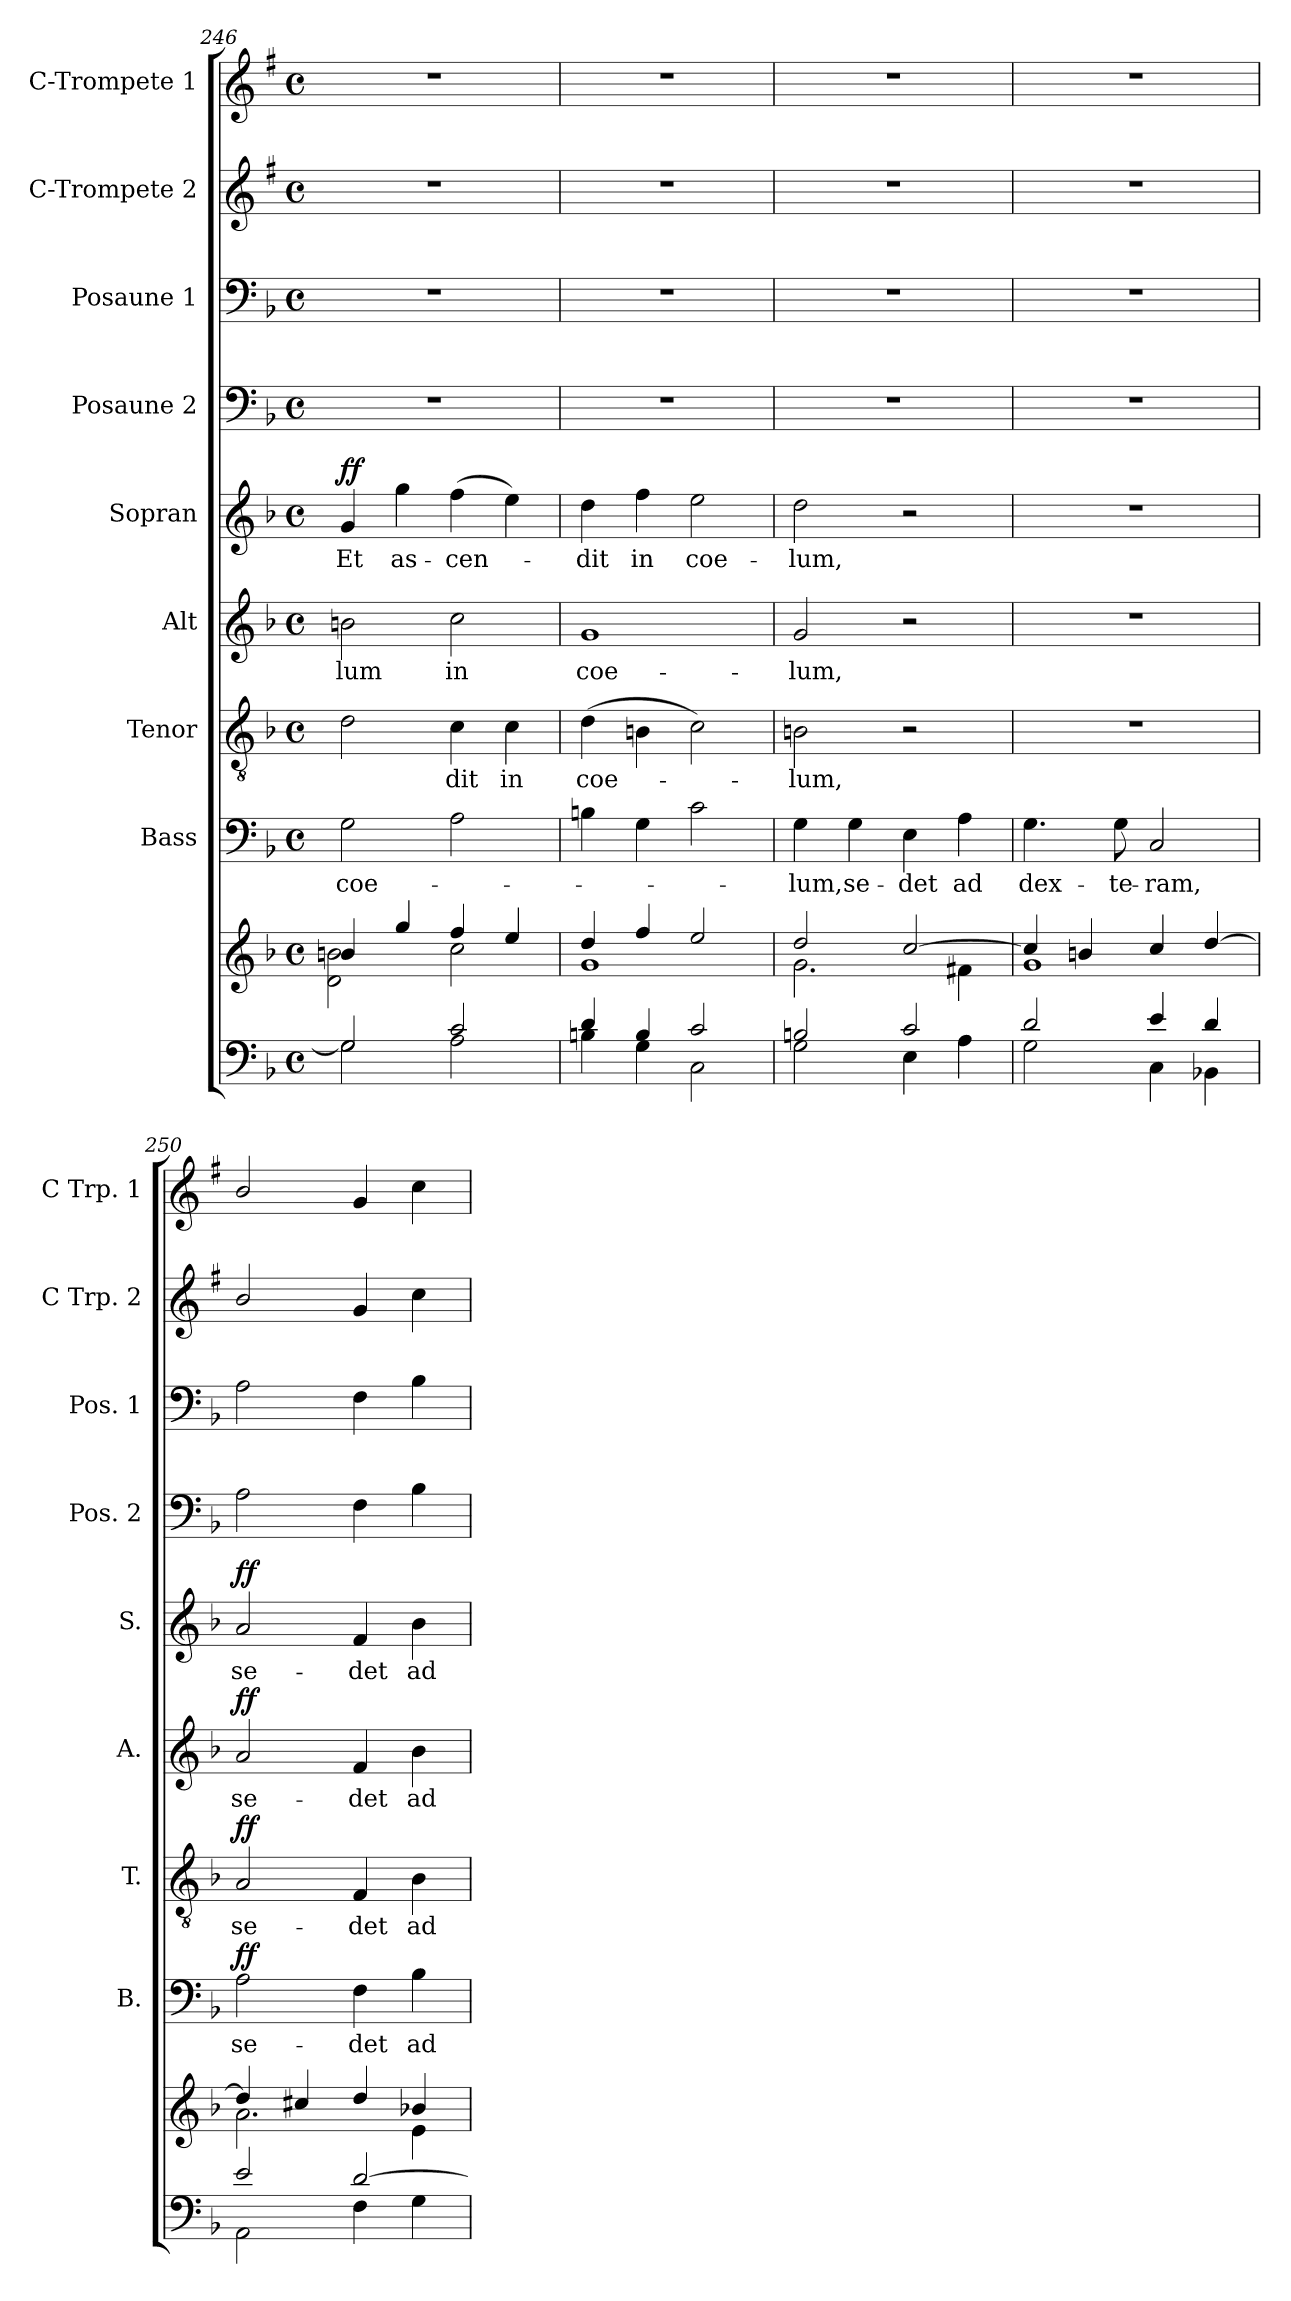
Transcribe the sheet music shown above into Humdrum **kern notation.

**kern	**kern	**kern	**text	**dynam	**kern	**text	**dynam	**kern	**text	**dynam	**kern	**text	**dynam	**kern	**kern	**kern	**kern
*part9	*part9	*part8	*part8	*part8	*part7	*part7	*part7	*part6	*part6	*part6	*part5	*part5	*part5	*part4	*part3	*part2	*part1
*staff10	*staff9	*staff8	*staff8	*staff8	*staff7	*staff7	*staff7	*staff6	*staff6	*staff6	*staff5	*staff5	*staff5	*staff4	*staff3	*staff2	*staff1
*	*	*I"Bass	*	*	*I"Tenor	*	*	*I"Alt	*	*	*I"Sopran	*	*	*I"Posaune 2	*I"Posaune 1	*I"C-Trompete 2	*I"C-Trompete 1
*	*	*I'B.	*	*	*I'T.	*	*	*I'A.	*	*	*I'S.	*	*	*I'Pos. 2	*I'Pos. 1	*I'C Trp. 2	*I'C Trp. 1
*clefF4	*clefG2	*clefF4	*	*	*clefGv2	*	*	*clefG2	*	*	*clefG2	*	*	*clefF4	*clefF4	*clefG2	*clefG2
*	*	*	*	*	*	*	*	*	*	*	*	*	*	*	*	*ITrd1c2	*ITrd1c2
*k[b-]	*k[b-]	*k[b-]	*	*	*k[b-]	*	*	*k[b-]	*	*	*k[b-]	*	*	*k[b-]	*k[b-]	*k[b-]	*k[b-]
*F:	*F:	*F:	*	*	*F:	*	*	*F:	*	*	*F:	*	*	*F:	*F:	*F:	*F:
*M4/4	*M4/4	*M4/4	*	*	*M4/4	*	*	*M4/4	*	*	*M4/4	*	*	*M4/4	*M4/4	*M4/4	*M4/4
*met(c)	*met(c)	*met(c)	*	*	*met(c)	*	*	*met(c)	*	*	*met(c)	*	*	*met(c)	*met(c)	*met(c)	*met(c)
=246	=246	=246	=246	=246	=246	=246	=246	=246	=246	=246	=246	=246	=246	=246	=246	=246	=246
*^	*^	*	*	*	*	*	*	*	*	*	*	*	*	*	*	*	*
!	!	!	!	!	!LO:LY:b	!	!	!	!	!	!LO:LY:b	!	!	!LO:LY:b	!LO:DY:a	!	!	!	!
2G/]	2G\	4bn/	2d\ 2b\	2G\	coe-	.	2d\	.	.	2bn\	-lum	.	4g/	Et	ff	1r	1r	1r	1r
!	!	!	!	!	!	!	!	!	!	!	!	!	!	!LO:LY:b	!	!	!	!	!
.	.	4gg/	.	.	.	.	.	.	.	.	.	.	4gg\	as-	.	.	.	.	.
!	!	!	!	!	!	!	!	!LO:LY:b	!	!	!LO:LY:b	!	!	!LO:LY:b	!	!	!	!	!
2c/	2A\	4ff/	2cc\	2A\	.	.	4c\	-dit	.	2cc\	in	.	(>4ff\	-cen-	.	.	.	.	.
!	!	!	!	!	!	!	!	!LO:LY:b	!	!	!	!	!	!	!	!	!	!	!
.	.	4ee/	.	.	.	.	4c\	in	.	.	.	.	4ee\)	.	.	.	.	.	.
!!LO:PB:g=z
=247	=247	=247	=247	=247	=247	=247	=247	=247	=247	=247	=247	=247	=247	=247	=247	=247	=247	=247	=247
!	!	!	!	!	!	!	!	!LO:LY:b	!	!	!LO:LY:b	!	!	!LO:LY:b	!	!	!	!	!
4d/	4Bn\	4dd/	1g	4Bn\	.	.	(>4d\	coe-	.	1g	coe-	.	4dd\	-dit	.	1r	1r	1r	1r
!	!	!	!	!	!	!	!	!	!	!	!	!	!	!LO:LY:b	!	!	!	!	!
4B/	4G\	4ff/	.	4G\	.	.	4Bn\	.	.	.	.	.	4ff\	in	.	.	.	.	.
!	!	!	!	!	!	!	!	!	!	!	!	!	!	!LO:LY:b	!	!	!	!	!
2c/	2C\	2ee/	.	2c\	.	.	2c\)	.	.	.	.	.	2ee\	coe-	.	.	.	.	.
=248	=248	=248	=248	=248	=248	=248	=248	=248	=248	=248	=248	=248	=248	=248	=248	=248	=248	=248	=248
!	!	!	!	!	!LO:LY:b	!	!	!LO:LY:b	!	!	!LO:LY:b	!	!	!LO:LY:b	!	!	!	!	!
2Bn/	2G\	2dd/	2.g\	4G\	-lum,	.	2Bn\	-lum,	.	2g/	-lum,	.	2dd\	-lum,	.	1r	1r	1r	1r
!	!	!	!	!	!LO:LY:b	!	!	!	!	!	!	!	!	!	!	!	!	!	!
.	.	.	.	4G\	se-	.	.	.	.	.	.	.	.	.	.	.	.	.	.
!	!	!	!	!	!LO:LY:b	!	!	!	!	!	!	!	!	!	!	!	!	!	!
2c/	4E\	[>2cc/	.	4E\	-det	.	2r	.	.	2r	.	.	2r	.	.	.	.	.	.
!	!	!	!	!	!LO:LY:b	!	!	!	!	!	!	!	!	!	!	!	!	!	!
.	4A\	.	4f#X\	4A\	ad	.	.	.	.	.	.	.	.	.	.	.	.	.	.
=249	=249	=249	=249	=249	=249	=249	=249	=249	=249	=249	=249	=249	=249	=249	=249	=249	=249	=249	=249
!	!	!	!	!	!LO:LY:b	!	!	!	!	!	!	!	!	!	!	!	!	!	!
2d/	2G\	4cc/]	1g	4.G\	dex-	.	1r	.	.	1r	.	.	1r	.	.	1r	1r	1r	1r
.	.	4bn/	.	.	.	.	.	.	.	.	.	.	.	.	.	.	.	.	.
!	!	!	!	!	!LO:LY:b	!	!	!	!	!	!	!	!	!	!	!	!	!	!
.	.	.	.	8G\	-te-	.	.	.	.	.	.	.	.	.	.	.	.	.	.
!	!	!	!	!	!LO:LY:b	!	!	!	!	!	!	!	!	!	!	!	!	!	!
4e/	4C\	4cc/	.	2C/	-ram,	.	.	.	.	.	.	.	.	.	.	.	.	.	.
4d/	4BB-X\	[>4dd/	.	.	.	.	.	.	.	.	.	.	.	.	.	.	.	.	.
=250	=250	=250	=250	=250	=250	=250	=250	=250	=250	=250	=250	=250	=250	=250	=250	=250	=250	=250	=250
!	!	!	!	!	!LO:LY:b	!LO:DY:a	!	!LO:LY:b	!LO:DY:a	!	!LO:LY:b	!LO:DY:a	!	!LO:LY:b	!LO:DY:a	!	!	!	!
2e/	2AA\	4dd/]	2.a\	2A\	se-	ff	2A/	se-	ff	2a/	se-	ff	2a/	se-	ff	2A\	2A\	2a/	2a/
.	.	4cc#X/	.	.	.	.	.	.	.	.	.	.	.	.	.	.	.	.	.
!	!	!	!	!	!LO:LY:b	!	!	!LO:LY:b	!	!	!LO:LY:b	!	!	!LO:LY:b	!	!	!	!	!
[>2d/	4F\	4dd/	.	4F\	-det	.	4F/	-det	.	4f/	-det	.	4f/	-det	.	4F\	4F\	4f/	4f/
!	!	!	!	!	!LO:LY:b	!	!	!LO:LY:b	!	!	!LO:LY:b	!	!	!LO:LY:b	!	!	!	!	!
.	4G\	4b-X/	4e\	4B-\	ad	.	4B-\	ad	.	4b-\	ad	.	4b-\	ad	.	4B-\	4B-\	4b-\	4b-\
*v	*v	*	*	*	*	*	*	*	*	*	*	*	*	*	*	*	*	*	*
*	*v	*v	*	*	*	*	*	*	*	*	*	*	*	*	*	*	*	*
=	=	=	=	=	=	=	=	=	=	=	=	=	=	=	=	=	=
*-	*-	*-	*-	*-	*-	*-	*-	*-	*-	*-	*-	*-	*-	*-	*-	*-	*-
